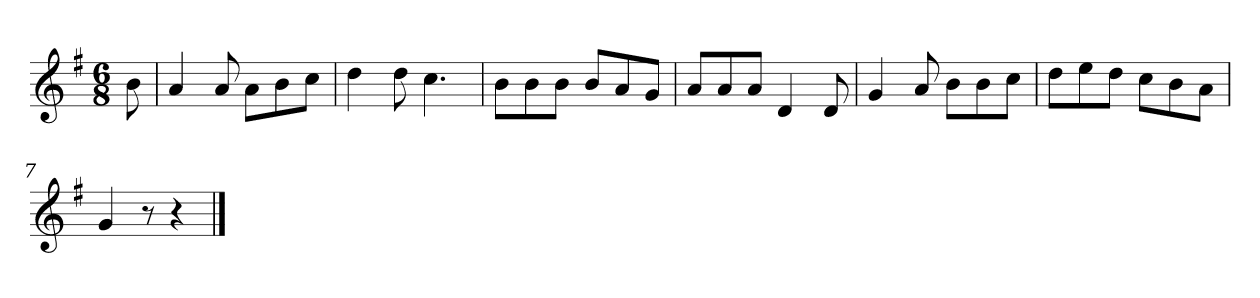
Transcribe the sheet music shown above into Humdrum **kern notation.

**kern
*part1
*staff1
*k[f#]
*M6/8
*MM120
=
8b
=1
4a
8a
8aL
8b
8ccJ
=2
4dd
8dd
4.cc
=3
8bL
8b
8bJ
8bL
8a
8gJ
=4
8aL
8a
8aJ
4d
8d
=5
4g
8a
8bL
8b
8ccJ
=6
8ddL
8ee
8ddJ
8ccL
8b
8aJ
=7
4g
8r
4r
==
*-
